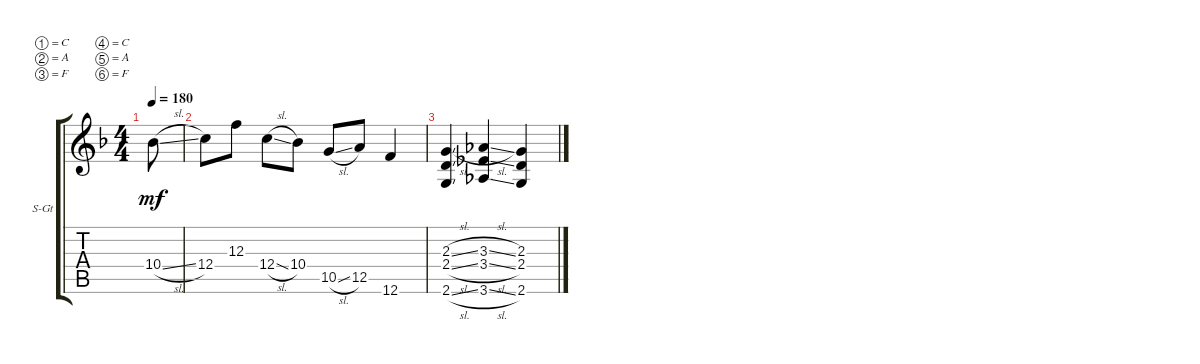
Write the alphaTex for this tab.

\defaultSystemsLayout 4
\bracketExtendMode groupsimilarinstruments
\firstSystemTrackNameOrientation horizontal
\otherSystemsTrackNameOrientation horizontal
\track ("Steel Guitar" "S-Gt") {instrument acousticguitarsteel}
\staff {score tabs}
\tuning (C4 A3 F3 C3 A2 F2)
\ts (4 4)
\tempo 180
\clef g2
\ks f
10.4{sl}.8{dy mf} |
12.4.8 12.3.8 12.4{sl}.8 10.4.8 10.5{sl}.8 12.5.8 12.6.4 |
(2.6{sl} 2.4{sl} 2.3{sl}).4 (3.3{sl} 3.4{sl} 3.6{sl}).4 (2.6 2.4 2.3).4
